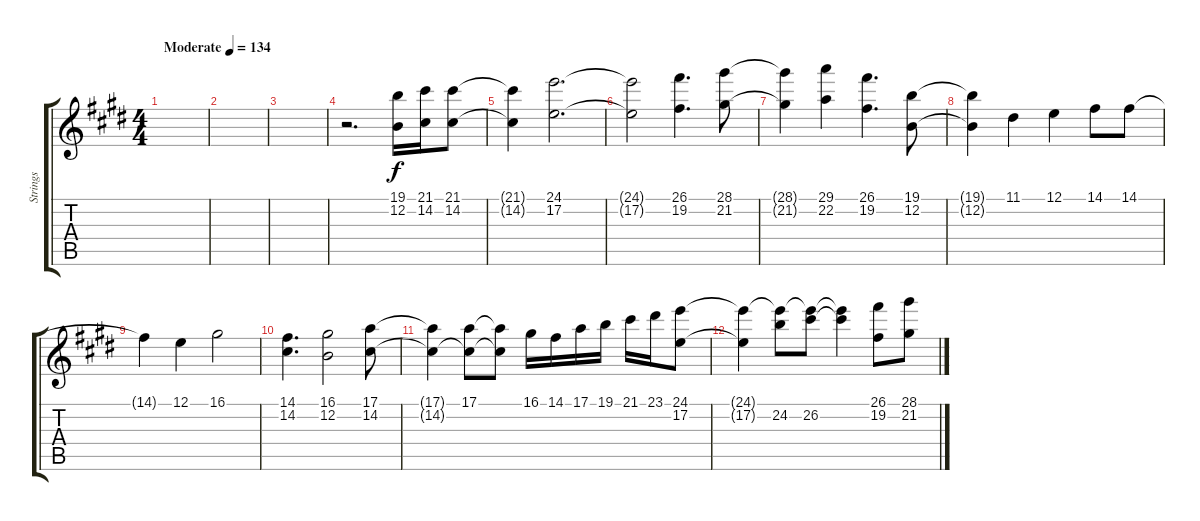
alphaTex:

\track ("Strings" "Strings") {instrument stringensemble2}
\staff {score tabs}
\tuning (E4 B3 G3 D3 A2 E2) {hide}
\ts (4 4)
\tempo (134 "Moderate")
\clef g2
\ks e
|
|
|
r.2{d} (19.1 12.2).16{instrument stringensemble1} (21.1 14.2).16 (21.1 14.2).8 |
(21.1{t} 14.2{t}).4 (24.1 17.2).2{d} |
(24.1{t} 17.2{t}).2 (26.1 19.2).4{d} (28.1 21.2).8 |
(28.1{t} 21.2{t}).4 (29.1 22.2).4 (26.1 19.2).4{d} (19.1 12.2).8 |
(19.1{t} 12.2{t}).4 11.1.4 12.1.4 14.1.8 14.1.8 |
14.1{t}.4 12.1.4 16.1.2 |
(14.1 14.2).4{d} (16.1 12.2).2 (17.1 14.2).8 |
(17.1{t} 14.2{t}).4 (17.1 14.2{t}).8 (17.1{t} 14.2{t}).8 16.1.16 14.1.16 17.1.16 19.1.16 21.1.16 23.1.16 (24.1 17.2).8 |
(24.1{t} 17.2{t}).4 (24.1{t} 24.2).8 (24.1{t} 26.2).8 (24.1{t} 26.2{t}).4 (26.1 19.2).8 (28.1 21.2).8
